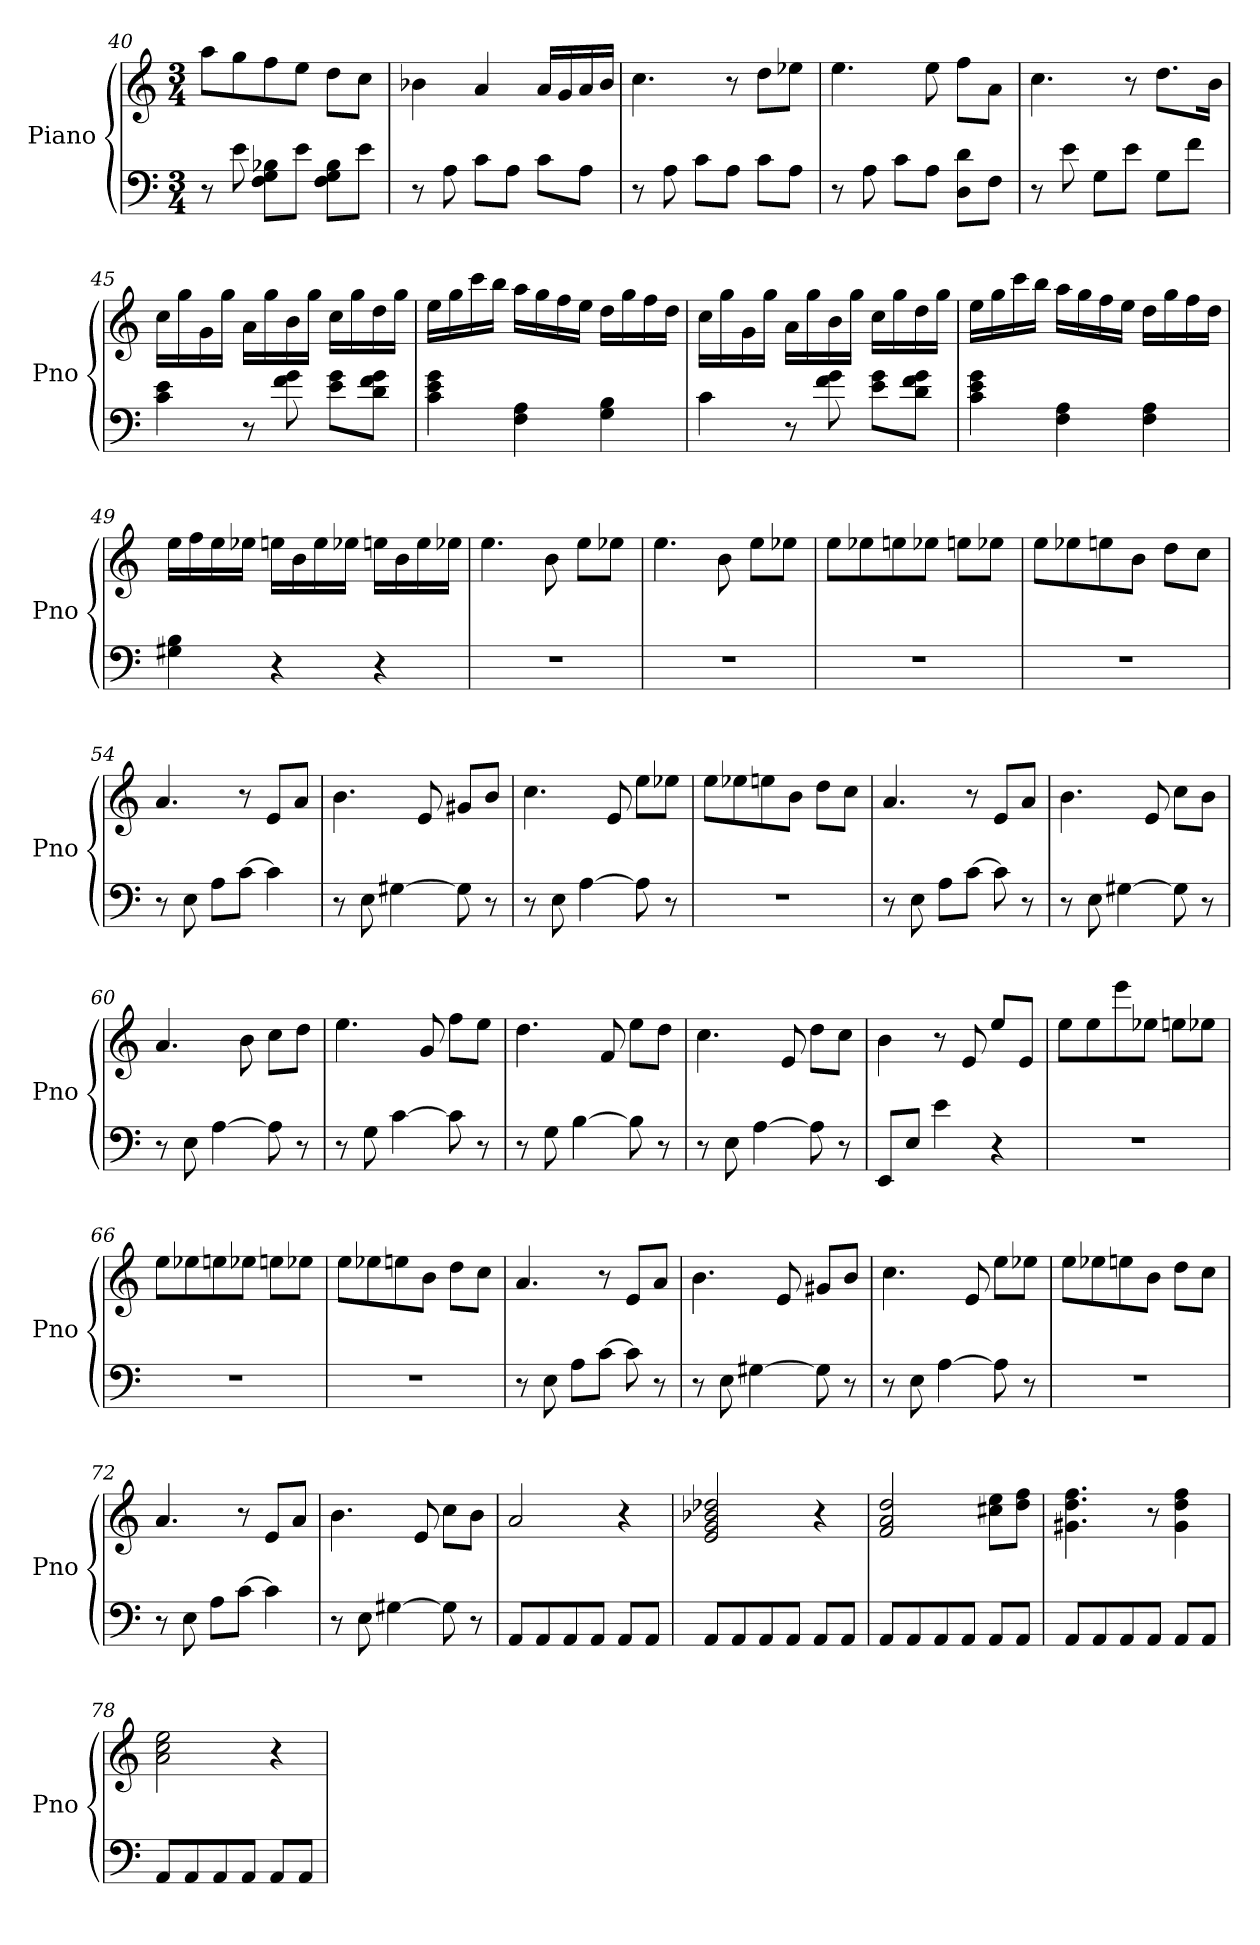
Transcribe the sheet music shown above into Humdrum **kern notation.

**kern	**kern
*part1	*part1
*staff2	*staff1
*I"Piano	*
*I'Pno	*
*clefF4	*clefG2
*k[]	*k[]
*M3/4	*M3/4
=40	=40
8r	8aa\L
8e\	8gg\
8F\ 8G\ 8B-X\L	8ff\
8e\J	8ee\J
8F\ 8G\ 8B-\L	8dd\L
8e\J	8cc\J
!!LO:LB:g=z
=41	=41
8r	4b-X\
8A\	.
8c\L	4a/
8A\J	.
8c\L	16a/LL
.	16g/
8A\J	16a/
.	16b-/JJ
=42	=42
8r	4.cc\
8A\	.
8c\L	.
8A\J	8r
8c\L	8dd\L
8A\J	8ee-X\J
=43	=43
8r	4.ee\
8A\	.
8c\L	.
8A\J	8ee\
8D\ 8d\L	8ff\L
8F\J	8a\J
=44	=44
8r	4.cc\
8e\	.
8G\L	.
8e\J	8r
8G\L	8.dd\L
8f\J	.
.	16b\Jk
=45	=45
4c\ 4e\	16cc\LL
.	16gg\
.	16g\
.	16gg\JJ
8r	16a\LL
.	16gg\
8f\ 8g\	16b\
.	16gg\JJ
8e\ 8g\L	16cc\LL
.	16gg\
8d\ 8f\ 8g\J	16dd\
.	16gg\JJ
!!LO:LB:g=z
=46	=46
4c\ 4e\ 4g\	16ee\LL
.	16gg\
.	16ccc\
.	16bb\JJ
4F\ 4A\	16aa\LL
.	16gg\
.	16ff\
.	16ee\JJ
4G\ 4B\	16dd\LL
.	16gg\
.	16ff\
.	16dd\JJ
=47	=47
4c\	16cc\LL
.	16gg\
.	16g\
.	16gg\JJ
8r	16a\LL
.	16gg\
8f\ 8g\	16b\
.	16gg\JJ
8e\ 8g\L	16cc\LL
.	16gg\
8d\ 8f\ 8g\J	16dd\
.	16gg\JJ
=48	=48
4c\ 4e\ 4g\	16ee\LL
.	16gg\
.	16ccc\
.	16bb\JJ
4F\ 4A\	16aa\LL
.	16gg\
.	16ff\
.	16ee\JJ
4F\ 4A\	16dd\LL
.	16gg\
.	16ff\
.	16dd\JJ
!!LO:LB:g=z
=49	=49
4G#X\ 4B\	16ee\LL
.	16ff\
.	16ee\
.	16ee-X\JJ
4r	16een\LL
.	16b\
.	16ee\
.	16ee-X\JJ
4r	16een\LL
.	16b\
.	16ee\
.	16ee-X\JJ
=50	=50
2.r	4.ee\
.	8b\
.	8ee\L
.	8ee-X\J
=51	=51
2.r	4.ee\
.	8b\
.	8ee\L
.	8ee-X\J
=52	=52
2.r	8ee\L
.	8ee-X\
.	8een\
.	8ee-X\J
.	8een\L
.	8ee-X\J
!!LO:LB:g=z
=53	=53
2.r	8ee\L
.	8ee-X\
.	8een\
.	8b\J
.	8dd\L
.	8cc\J
=54	=54
8r	4.a/
8E\	.
8A\L	.
[8c\J	8r
4c\]	8e/L
.	8a/J
=55	=55
8r	4.b\
8E\	.
[4G#X\	.
.	8e/
8G#\]	8g#X/L
8r	8b/J
=56	=56
8r	4.cc\
8E\	.
[4A\	.
.	8e/
8A\]	8ee\L
8r	8ee-X\J
=57	=57
2.r	8ee\L
.	8ee-X\
.	8een\
.	8b\J
.	8dd\L
.	8cc\J
=58	=58
8r	4.a/
8E\	.
8A\L	.
[8c\J	8r
8c\]	8e/L
8r	8a/J
!!LO:PB:g=z
=59	=59
8r	4.b\
8E\	.
[4G#X\	.
.	8e/
8G#\]	8cc\L
8r	8b\J
=60	=60
8r	4.a/
8E\	.
[4A\	.
.	8b\
8A\]	8cc\L
8r	8dd\J
=61	=61
8r	4.ee\
8G\	.
[4c\	.
.	8g/
8c\]	8ff\L
8r	8ee\J
=62	=62
8r	4.dd\
8G\	.
[4B\	.
.	8f/
8B\]	8ee\L
8r	8dd\J
=63	=63
8r	4.cc\
8E\	.
[4A\	.
.	8e/
8A\]	8dd\L
8r	8cc\J
=64	=64
8EE/L	4b\
8E/J	.
4e\	8r
.	8e/
4r	8ee/L
.	8e/J
!!LO:LB:g=z
=65	=65
2.r	8ee\L
.	8ee\
.	8eee\
.	8ee-X\J
.	8een\L
.	8ee-X\J
=66	=66
2.r	8ee\L
.	8ee-X\
.	8een\
.	8ee-X\J
.	8een\L
.	8ee-X\J
=67	=67
*	*MM120
2.r	8ee\L
.	8ee-X\
.	8een\
.	8b\J
.	8dd\L
.	8cc\J
=68	=68
8r	4.a/
8E\	.
8A\L	.
[8c\J	8r
8c\]	8e/L
8r	8a/J
=69	=69
8r	4.b\
8E\	.
[4G#X\	.
.	8e/
8G#\]	8g#X/L
8r	8b/J
!!LO:LB:g=z
=70	=70
8r	4.cc\
8E\	.
[4A\	.
.	8e/
8A\]	8ee\L
8r	8ee-X\J
=71	=71
2.r	8ee\L
.	8ee-X\
.	8een\
.	8b\J
.	8dd\L
.	8cc\J
=72	=72
8r	4.a/
8E\	.
8A\L	.
[8c\J	8r
4c\]	8e/L
.	8a/J
=73	=73
8r	4.b\
8E\	.
[4G#X\	.
.	8e/
8G#\]	8cc\L
8r	8b\J
=74	=74
8AA/L	2a/
8AA/	.
8AA/	.
8AA/J	.
8AA/L	4r
8AA/J	.
=75	=75
8AA/L	2e/ 2g/ 2b-X/ 2dd-X/
8AA/	.
8AA/	.
8AA/J	.
8AA/L	4r
8AA/J	.
!!LO:LB:g=z
=76	=76
8AA/L	2f/ 2a/ 2dd/
8AA/	.
8AA/	.
8AA/J	.
8AA/L	8cc#X\ 8ee\L
8AA/J	8dd\ 8ff\J
=77	=77
8AA/L	4.g#X\ 4.dd\ 4.ff\
8AA/	.
8AA/	.
8AA/J	8r
8AA/L	4g#\ 4dd\ 4ff\
8AA/J	.
=78	=78
8AA/L	2a\ 2cc\ 2ee\
8AA/	.
8AA/	.
8AA/J	.
8AA/L	4r
8AA/J	.
=	=
*-	*-
